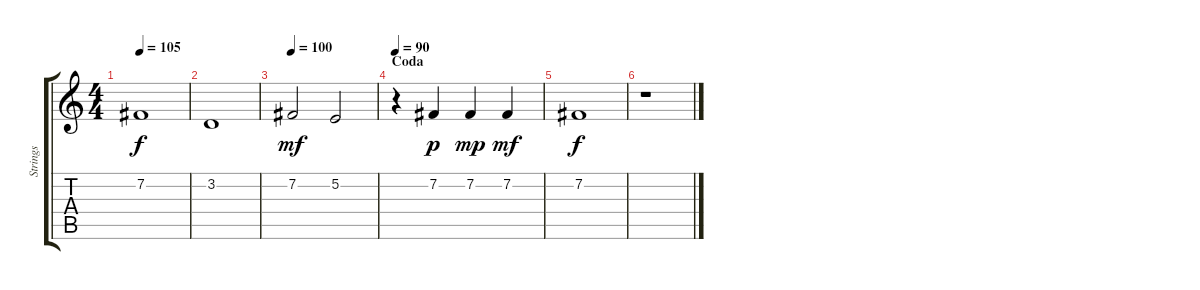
\track ("Strings" "Strings") {instrument stringensemble1}
\staff {score tabs}
\tuning (E4 B3 G3 D3 A2 E2) {hide}
\ts (4 4)
\tempo 105
\clef g2
\ks c
7.2{t}.1{dy f} |
3.2.1 |
\tempo 100
7.2.2{dy mf} 5.2.2 |
\section ("" "Coda")
\tempo 90
r.4 7.2.4{dy p} 7.2.4{dy mp} 7.2.4{dy mf} |
7.2.1{dy f} |
r.1
